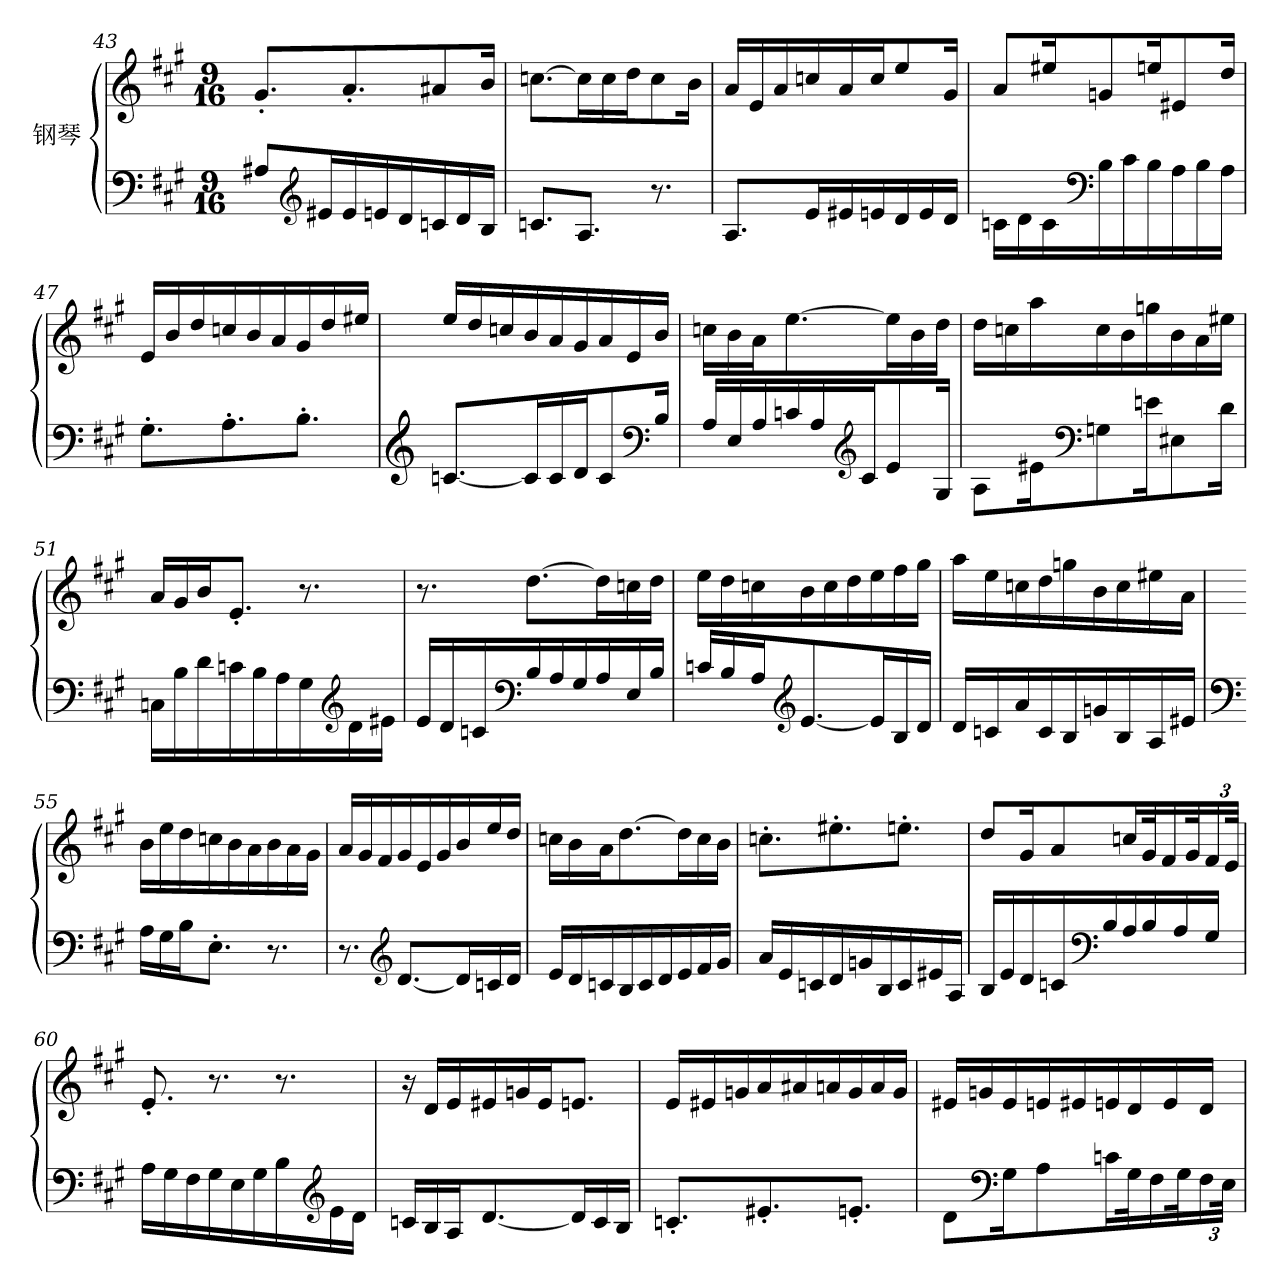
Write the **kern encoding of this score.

**kern	**kern
*part1	*part1
*staff2	*staff1
*I"钢琴	*
!!LO:LB:g=z
*clefF4	*clefG2
*k[f#c#g#]	*k[f#c#g#]
*M9/16	*M9/16
=43	=43
8A#X/L	8.g#'/L
*clefG2	*
16e#X/L	.
16e#/	8.a'/
16en/	.
16d/	.
16cn/	8a#X/
16d/	.
16B/JJ	16b/Jk
=44	=44
8.cn/L	[8.ccn\L
8.A/J	16cc\L]
.	16cc\
.	16dd\J
8.r	8cc\
.	16b\Jk
=45	=45
8.A/L	16a/LL
.	16e/
.	16a/
16e/L	16ccn/
16e#X/	16a/
16en/	16cc/J
16d/	8ee/
16e/	.
16d/JJ	16g#/Jk
=46	=46
16cn\LL	8a/L
16d\	.
16c\	16ee#X/K
*clefF4	*
16B\	8gn/
16c\	.
16B\	16een/K
16A\	8e#X/
16B\	.
16A\JJ	16dd/Jk
!!LO:LB:g=z
=47	=47
8.G#'\L	16e/LL
.	16b/
.	16dd/
8.A'\	16ccn/
.	16b/
.	16a/
8.B'\J	16g#/
.	16dd/
.	16ee#X/JJ
=48	=48
*clefG2	*
[8.cn/L	16ee/LL
.	16dd/
.	16ccn/
16c/L]	16b/
16c/	16a/
16d/J	16g#/
8c/	16a/
.	16e/
*clefF4	*
16B/Jk	16b/JJ
=49	=49
16A/LL	16ccn\LL
16E/	16b\
16A/	16a\J
16cn/	[8.ee\
16A/	.
*clefG2	*
16c/J	.
8e/	16ee\L]
.	16b\
16G#/Jk	16dd\JJ
!!LO:LB:g=z
=50	=50
8A\L	16dd\LL
.	16ccn\
16e#X\K	16aa\
*clefF4	*
8Gn\	16cc\
.	16b\
16en\K	16ggn\
8E#X\	16b\
.	16a\
16d\Jk	16ee#X\JJ
=51	=51
16Cn\LL	16a/LL
16B\	16g#/
16d\	16b/J
16cn\	8.e'/J
16B\	.
16A\	.
16G#\	8.r
*clefG2	*
16d\	.
16e#X\JJ	.
=52	=52
16e/LL	8.r
16d/	.
16cn/	.
*clefF4	*
16B/	[8.dd\L
16A/	.
16G#/	.
16A/	16dd\L]
16E/	16ccn\
16B/JJ	16dd\JJ
!!LO:LB:g=z
=53	=53
16cn/LL	16ee\LL
16B/	16dd\
16A/J	16ccn\
*clefG2	*
[8.e/	16b\
.	16cc\
.	16dd\
16e/L]	16ee\
16B/	16ff#\
16d/JJ	16gg#\JJ
=54	=54
16d/LL	16aa\LL
16cn/	16ee\
16a/	16ccn\
16c/	16dd\
16B/	16ggn\
16gn/	16b\
16B/	16cc\
16A/	16ee#X\
16e#X/JJ	16a\JJ
=55	=55
*clefF4	*
16A\LL	16b\LL
16G#\	16ee\
16B\J	16dd\
8.E'\J	16ccn\
.	16b\
.	16a\
8.r	16b\
.	16a\
.	16g#\JJ
!!LO:PB:g=z
=56	=56
8.r	16a/LL
.	16g#/
.	16f#/
*clefG2	*
[8.d/L	16g#/
.	16e/
.	16g#/
16d/L]	16b/
16cn/	16ee/
16d/JJ	16dd/JJ
=57	=57
16e/LL	16ccn\LL
16d/	16b\
16cn/	16a\J
16B/	[8.dd\
16c/	.
16d/	.
16e/	16dd\L]
16f#/	16cc\
16g#/JJ	16b\JJ
=58	=58
16a/LL	8.ccn'\L
16e/	.
16cn/	.
16d/	8.ee#X'\
16gn/	.
16B/	.
16c/	8.een'\J
16e#X/	.
16A/JJ	.
!!LO:LB:g=z
=59	=59
16B/LL	8dd/L
16e/	.
16d/	16g#/K
16cn/	8a/
*clefF4	*
16B/	.
16A/	16ccn/L
16B/	32g#/K
.	16f#/
16A/	.
.	32g#/K
*	*Xbrackettup
16G#/JJ	24f#/
.	48e/JJk
=60	=60
16A\LL	8.e'/
16G#\	.
16F#\	.
16G#\	8.r
16E\	.
16G#\	.
16B\	8.r
*clefG2	*
16e\	.
16d\JJ	.
=61	=61
16cn/LL	16r
16B/	16d/LL
16A/J	16e/
[8.d/	16e#X/
.	16gn/
.	16e#/J
16d/L]	8.en/J
16c/	.
16B/JJ	.
!!LO:LB:g=z
=62	=62
8.cn'/L	16e/LL
.	16e#X/
.	16gn/
8.e#X'/	16a/
.	16a#X/
.	16an/
8.en'/J	16g/
.	16a/
.	16g/JJ
=63	=63
8d\L	16e#X/LL
.	16gn/
*clefF4	*
16G#\K	16e#/
8A\	16en/
.	16e#X/
16cn\L	16en/
32G#\K	16d/
16F#\	.
.	16e/
32G#\K	.
*Xbrackettup	*
24F#\	16d/JJ
48E\JJk	.
=	=
*-	*-
